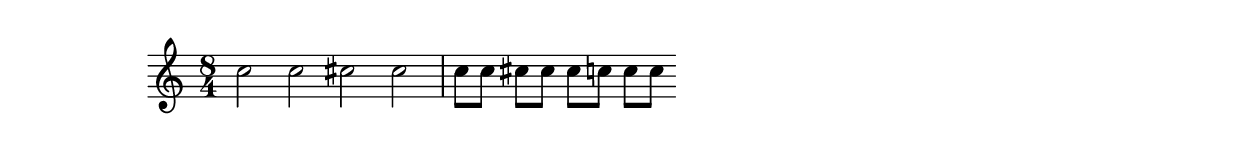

\version "2.19.21"

\header {
  texidoc = "Accidentals sticking out to the left
of a note will take a little more space, but only if the spacing is tight." 
}

\layout { ragged-right = ##t}

\relative {
  \time 8/4
  c''2 c2 cis2 cis2 |
  c8 c8 cis8 cis8 cis c c c]
}





